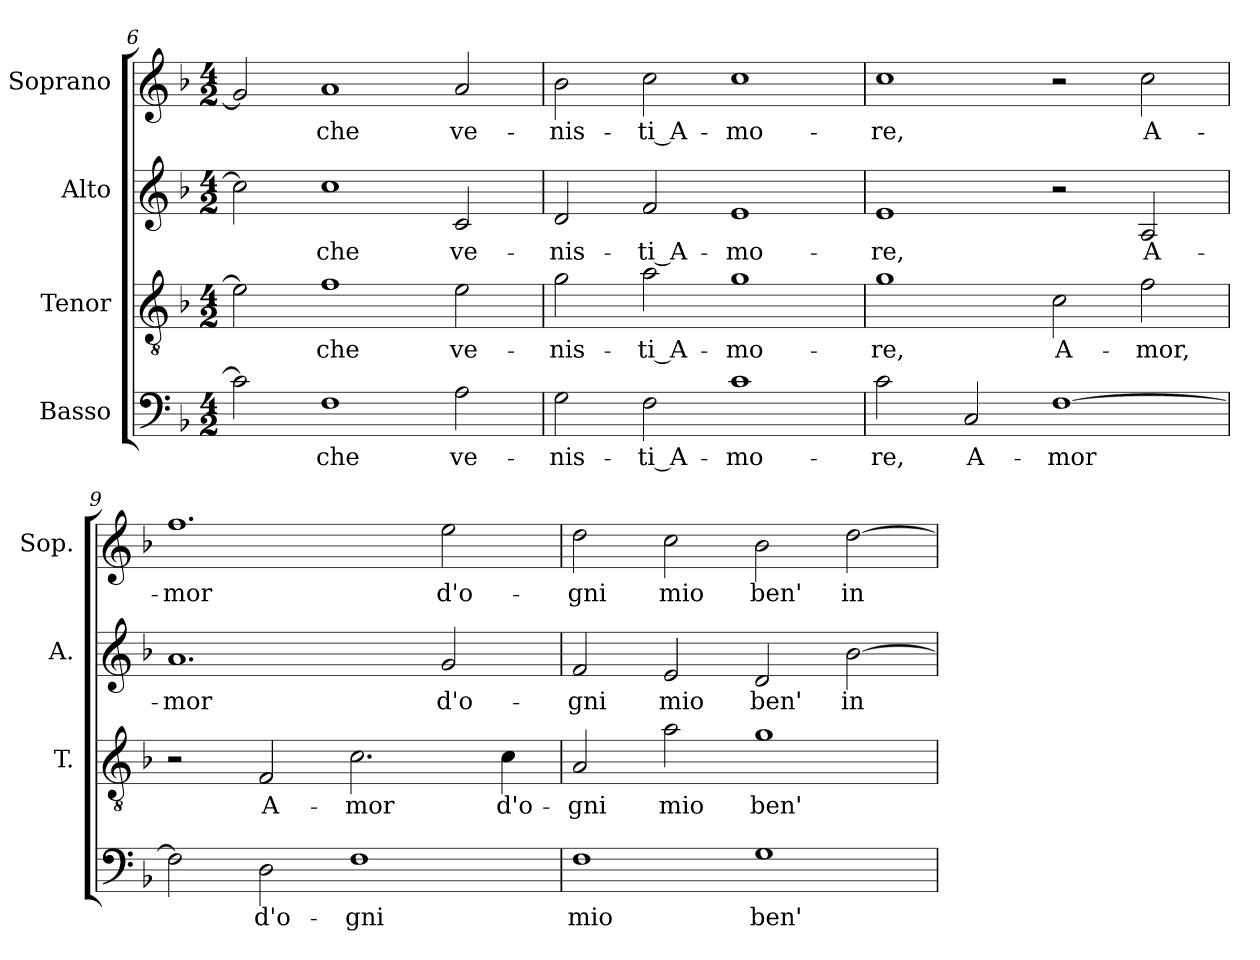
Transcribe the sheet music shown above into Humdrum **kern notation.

**kern	**text	**kern	**text	**kern	**text	**kern	**text
*part4	*part4	*part3	*part3	*part2	*part2	*part1	*part1
*staff4	*staff4	*staff3	*staff3	*staff2	*staff2	*staff1	*staff1
*I"Basso	*	*I"Tenor	*	*I"Alto	*	*I"Soprano	*
*	*	*I'T.	*	*I'A.	*	*I'Sop.	*
*clefF4	*	*clefGv2	*	*clefG2	*	*clefG2	*
*	*	*ITrd7c12	*	*	*	*	*
*k[b-]	*	*k[b-]	*	*k[b-]	*	*k[b-]	*
*F:	*	*F:	*	*F:	*	*F:	*
*M4/2	*	*M4/2	*	*M4/2	*	*M4/2	*
=6	=6	=6	=6	=6	=6	=6	=6
2ci\]	.	2Ei\]	.	2cci\]	.	2gi/]	.
!	!LO:LY:b:color=#000000	!	!	!	!	!	!
!	!	!	!LO:LY:b:color=#000000	!	!	!	!
!	!	!	!	!	!LO:LY:b:color=#000000	!	!
!	!	!	!	!	!	!	!LO:LY:b:color=#000000
1Fi	-che	1Fi	-che	1cci	-che	1ai	-che
!	!LO:LY:b:color=#000000	!	!	!	!	!	!
!	!	!	!LO:LY:b:color=#000000	!	!	!	!
!	!	!	!	!	!LO:LY:b:color=#000000	!	!
!	!	!	!	!	!	!	!LO:LY:b:color=#000000
2Ai\	ve-	2Ei\	ve-	2ci/	ve-	2ai/	ve-
!!LO:LB:g=z
=7	=7	=7	=7	=7	=7	=7	=7
!	!LO:LY:b:color=#000000	!	!	!	!	!	!
!	!	!	!LO:LY:b:color=#000000	!	!	!	!
!	!	!	!	!	!LO:LY:b:color=#000000	!	!
!	!	!	!	!	!	!	!LO:LY:b:color=#000000
2Gi\	-nis-	2Gi\	-nis-	2di/	-nis-	2b-i\	-nis-
!	!LO:LY:b:color=#000000	!	!	!	!	!	!
!	!	!	!LO:LY:b:color=#000000	!	!	!	!
!	!	!	!	!	!LO:LY:b:color=#000000	!	!
!	!	!	!	!	!	!	!LO:LY:b:color=#000000
2Fi\	-ti_A-	2Ai\	-ti_A-	2fi/	-ti_A-	2cci\	-ti_A-
!	!LO:LY:b:color=#000000	!	!	!	!	!	!
!	!	!	!LO:LY:b:color=#000000	!	!	!	!
!	!	!	!	!	!LO:LY:b:color=#000000	!	!
!	!	!	!	!	!	!	!LO:LY:b:color=#000000
1ci	-mo-	1Gi	-mo-	1ei	-mo-	1cci	-mo-
=8	=8	=8	=8	=8	=8	=8	=8
!	!LO:LY:b:color=#000000	!	!	!	!	!	!
!	!	!	!LO:LY:b:color=#000000	!	!	!	!
!	!	!	!	!	!LO:LY:b:color=#000000	!	!
!	!	!	!	!	!	!	!LO:LY:b:color=#000000
2ci\	-re,	1Gi	-re,	1ei	-re,	1cci	-re,
!	!LO:LY:b:color=#000000	!	!	!	!	!	!
2Ci/	A-	.	.	.	.	.	.
!	!LO:LY:b:color=#000000	!	!	!	!	!	!
!	!	!	!LO:LY:b:color=#000000	!	!	!	!
[>1Fi	-mor	2Ci\	A-	2r	.	2r	.
!	!	!	!LO:LY:b:color=#000000	!	!	!	!
!	!	!	!	!	!LO:LY:b:color=#000000	!	!
!	!	!	!	!	!	!	!LO:LY:b:color=#000000
.	.	2Fi\	-mor,	2Ai/	A-	2cci\	A-
=9	=9	=9	=9	=9	=9	=9	=9
!	!	!	!	!	!LO:LY:b:color=#000000	!	!
!	!	!	!	!	!	!	!LO:LY:b:color=#000000
2Fi\]	.	2r	.	1.ai	-mor	1.ffi	-mor
!	!LO:LY:b:color=#000000	!	!	!	!	!	!
!	!	!	!LO:LY:b:color=#000000	!	!	!	!
2Di\	d'o-	2FFi/	A-	.	.	.	.
!	!LO:LY:b:color=#000000	!	!	!	!	!	!
!	!	!	!LO:LY:b:color=#000000	!	!	!	!
1Fi	-gni	2.Ci\	-mor	.	.	.	.
!	!	!	!	!	!LO:LY:b:color=#000000	!	!
!	!	!	!	!	!	!	!LO:LY:b:color=#000000
.	.	.	.	2gi/	d'o-	2eei\	d'o-
!	!	!	!LO:LY:b:color=#000000	!	!	!	!
.	.	4Ci\	d'o-	.	.	.	.
=10	=10	=10	=10	=10	=10	=10	=10
!	!LO:LY:b:color=#000000	!	!	!	!	!	!
!	!	!	!LO:LY:b:color=#000000	!	!	!	!
!	!	!	!	!	!LO:LY:b:color=#000000	!	!
!	!	!	!	!	!	!	!LO:LY:b:color=#000000
1Fi	mio	2AAi/	-gni	2fi/	-gni	2ddi\	-gni
!	!	!	!LO:LY:b:color=#000000	!	!	!	!
!	!	!	!	!	!LO:LY:b:color=#000000	!	!
!	!	!	!	!	!	!	!LO:LY:b:color=#000000
.	.	2Ai\	mio	2ei/	mio	2cci\	mio
!	!LO:LY:b:color=#000000	!	!	!	!	!	!
!	!	!	!LO:LY:b:color=#000000	!	!	!	!
!	!	!	!	!	!LO:LY:b:color=#000000	!	!
!	!	!	!	!	!	!	!LO:LY:b:color=#000000
1Gi	ben'	1Gi	ben'	2di/	ben'	2b-i\	ben'
!	!	!	!	!	!LO:LY:b:color=#000000	!	!
!	!	!	!	!	!	!	!LO:LY:b:color=#000000
.	.	.	.	[>2b-i\	in-	[>2ddi\	in-
=	=	=	=	=	=	=	=
*-	*-	*-	*-	*-	*-	*-	*-
